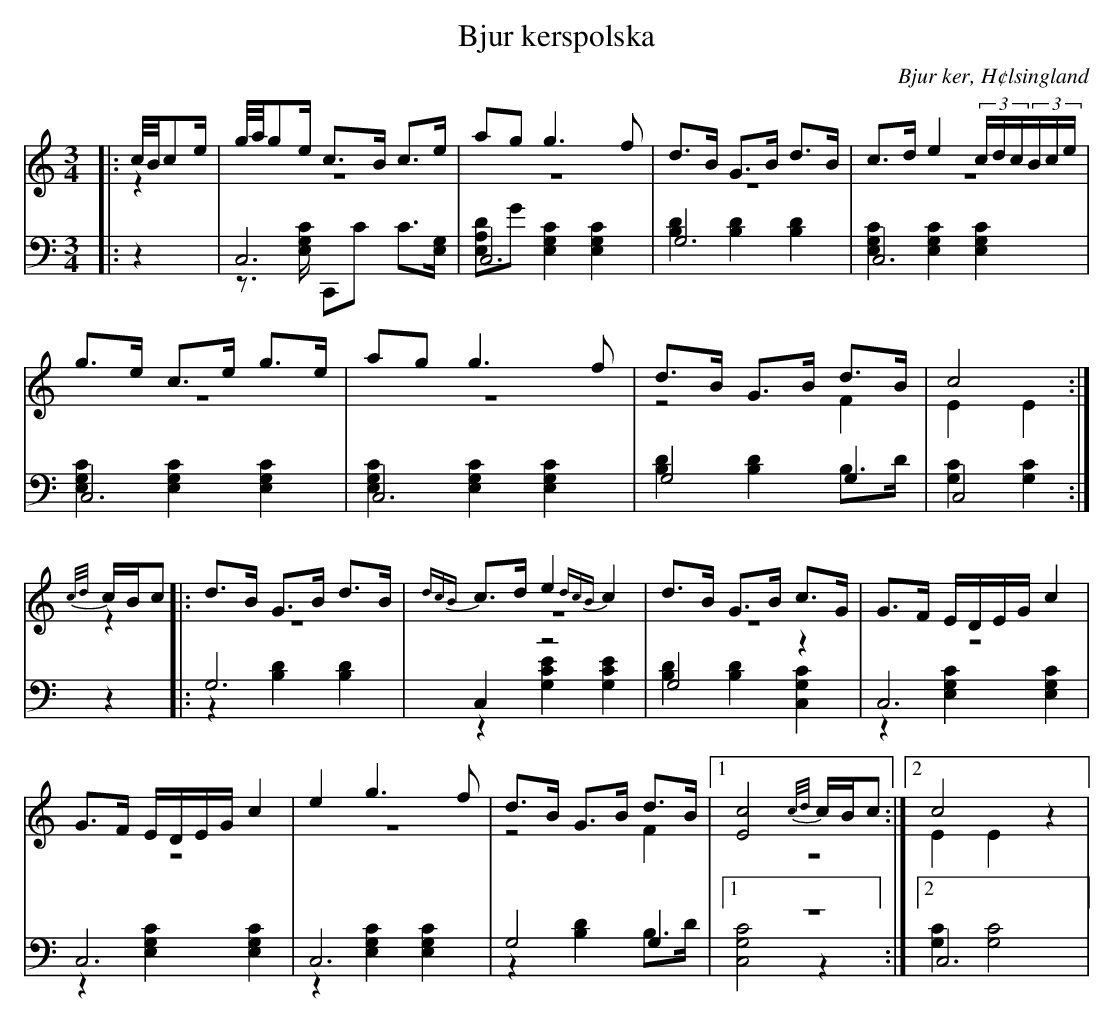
X:1
T: Bjur kerspolska
O: Bjur ker, H¢lsingland
M: 3/4
L: 1/8
K: C
V:1
V:2 merge
V:3
V:4 merge
V:1
|:c//B//ce/|g//a//ge/ c>B c>e|ag g3 f|d>B G>B d>B|c>d e2 (3c/d/c/(3B/c/e/|
g>e c>e g>e|ag g3 f|d>B G>B d>B|c4:|
{c/d/}c/B/c |:d>B G>B d>B|{dcB}c>d e2 {dcB}c2|d>B G>B c>G|G>F E/D/E/G/ c2|
G>F E/D/E/G/ c2|e2 g3 f|d>B G>B d>B|1 [E4c4] {c/d/}c/B/c:|2 c4 z2|
V:2
|:z2|z6|z6|z6|z6|
z6|z6|z4 F2|E2 E2:|
z2|:z6|z6|z6|z6|
 z6|z6|z4 F2|1 z6:|2 E2 E2 z2|
V:3 clef=bass
|:z2|C,6|C,6|G,6|C,6|
C,6|C,6|G,4 G,2|C,4:|
z2|:G,6|C,2 z4|G,4 z2|C,6|
 C,6|C,6|G,4 G,2|1 z6:|2 C,6|
V:4 clef=bass
|:z2|z>[E,G,C] C,,C C>[E,G,]|[E,A,D]G [E,2G,2C2] [E,2G,2C2]|[B,2D2] [B,2D2] [B,2D2]|[E,2G,2C2] [E,2G,2C2] [E,2G,2C2]|
[E,2G,2C2] [E,2G,2C2] [E,2G,2C2]|[E,2G,2C2] [E,2G,2C2] [E,2G,2C2]|[B,2D2] [B,2D2] B,>D|[G,2C2][G,2C2]:|
z2|:z2 [B,2D2] [B,2D2]|z2 [G,2C2E2] [G,2C2E2]|[B,2D2][B,2D2] [C,2G,2C2]|z2 [E,2G,2C2] [E,2G,2C2]|
z2 [E,2G,2C2] [E,2G,2C2]|z2 [E,2G,2C2] [E,2G,2C2]|z2 [B,2D2] B,>D|1 [C,4G,4C4] z2:|2 [G,2C2] [G,4C4]|
